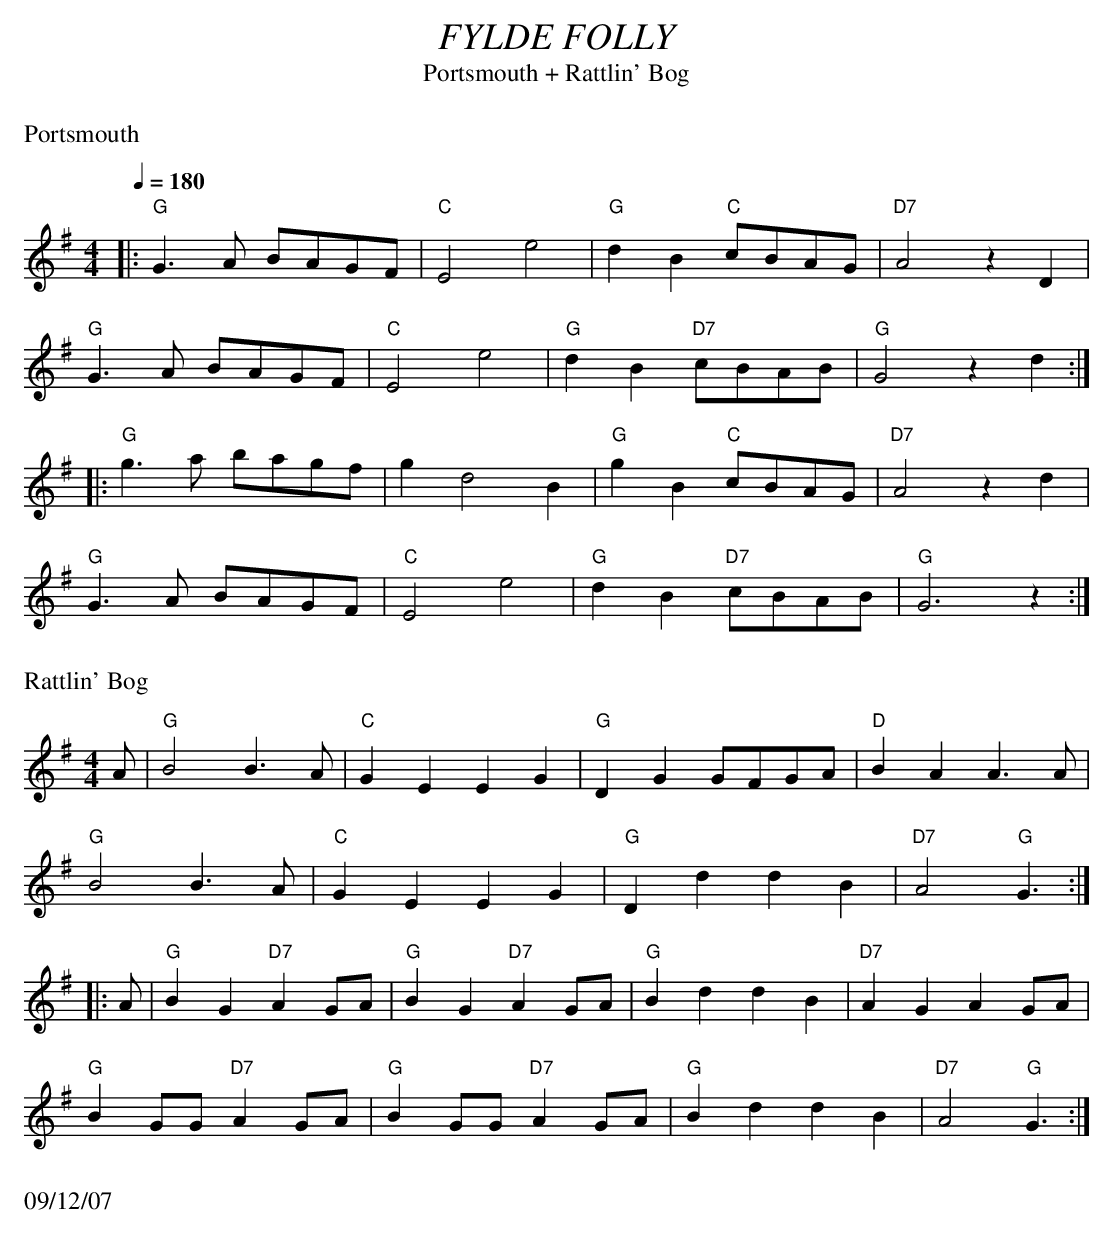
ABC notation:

X:1
T:FYLDE FOLLY
T:
T: Portsmouth + Rattlin' Bog
Q:1/4=180
M: 4/4
L: 1/8
K: G
%%text
%%text Portsmouth
%%text
|: "G"G3A BAGF | "C"E4 e4 | "G"d2B2 "C"cBAG | "D7"A4 z2 D2|
"G"G3A BAGF | "C"E4 e4 | "G"d2B2 "D7"cBAB | "G"G4 z2 d2 :|
|: "G"g3a bagf | g2 d4 B2 | "G"g2B2 "C"cBAG  | "D7"A4 z2 d2|
"G"G3A BAGF | "C"E4 e4 | "G"d2B2 "D7"cBAB| "G"G6 z2:|
%%text
%%text Rattlin' Bog
%%text
M:4/4
L:1/8
K:G
A|"G"B4B3A|"C"G2E2 E2G2|"G"D2G2 GFGA|"D"B2A2 A3A|
"G"B4B3A|"C"G2E2 E2G2|"G"D2d2 d2B2|"D7"A4"G"G3:|
|:A|"G"B2G2"D7"A2GA|"G"B2G2"D7"A2GA|"G"B2d2 d2B2|"D7"A2G2 A2GA|
"G"B2GG"D7"A2GA|"G"B2GG"D7"A2GA|"G"B2d2 d2B2|"D7"A4"G"G3:|
